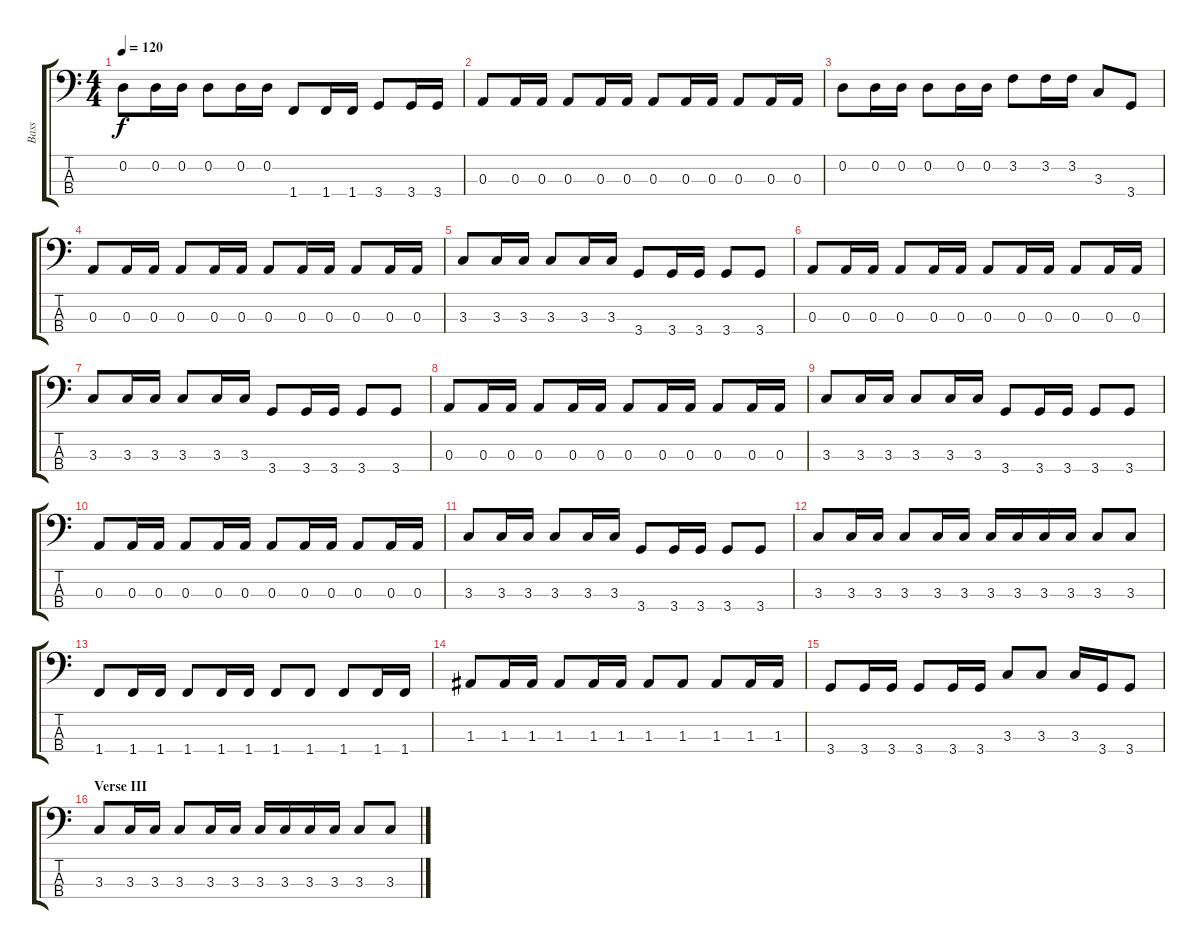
\track ("Bass" "Bass") {instrument electricbassfinger}
\staff {score tabs}
\tuning (G2 D2 A1 E1) {hide}
\ts (4 4)
\tempo 120
\clef f4
\ks c
0.2.8{dy f} 0.2.16 0.2.16 0.2.8 0.2.16 0.2.16 1.4.8 1.4.16 1.4.16 3.4.8 3.4.16 3.4.16 |
0.3.8 0.3.16 0.3.16 0.3.8 0.3.16 0.3.16 0.3.8 0.3.16 0.3.16 0.3.8 0.3.16 0.3.16 |
0.2.8 0.2.16 0.2.16 0.2.8 0.2.16 0.2.16 3.2.8 3.2.16 3.2.16 3.3.8 3.4.8 |
0.3.8 0.3.16 0.3.16 0.3.8 0.3.16 0.3.16 0.3.8 0.3.16 0.3.16 0.3.8 0.3.16 0.3.16 |
3.3.8 3.3.16 3.3.16 3.3.8 3.3.16 3.3.16 3.4.8 3.4.16 3.4.16 3.4.8 3.4.8 |
0.3.8 0.3.16 0.3.16 0.3.8 0.3.16 0.3.16 0.3.8 0.3.16 0.3.16 0.3.8 0.3.16 0.3.16 |
3.3.8 3.3.16 3.3.16 3.3.8 3.3.16 3.3.16 3.4.8 3.4.16 3.4.16 3.4.8 3.4.8 |
0.3.8 0.3.16 0.3.16 0.3.8 0.3.16 0.3.16 0.3.8 0.3.16 0.3.16 0.3.8 0.3.16 0.3.16 |
3.3.8 3.3.16 3.3.16 3.3.8 3.3.16 3.3.16 3.4.8 3.4.16 3.4.16 3.4.8 3.4.8 |
0.3.8 0.3.16 0.3.16 0.3.8 0.3.16 0.3.16 0.3.8 0.3.16 0.3.16 0.3.8 0.3.16 0.3.16 |
3.3.8 3.3.16 3.3.16 3.3.8 3.3.16 3.3.16 3.4.8 3.4.16 3.4.16 3.4.8 3.4.8 |
3.3.8 3.3.16 3.3.16 3.3.8 3.3.16 3.3.16 3.3.16 3.3.16 3.3.16 3.3.16 3.3.8 3.3.8 |
1.4.8 1.4.16 1.4.16 1.4.8 1.4.16 1.4.16 1.4.8 1.4.8 1.4.8 1.4.16 1.4.16 |
1.3.8 1.3.16 1.3.16 1.3.8 1.3.16 1.3.16 1.3.8 1.3.8 1.3.8 1.3.16 1.3.16 |
3.4.8 3.4.16 3.4.16 3.4.8 3.4.16 3.4.16 3.3.8 3.3.8 3.3.16 3.4.16 3.4.8 |
\section ("" "Verse III")
3.3.8 3.3.16 3.3.16 3.3.8 3.3.16 3.3.16 3.3.16 3.3.16 3.3.16 3.3.16 3.3.8 3.3.8
